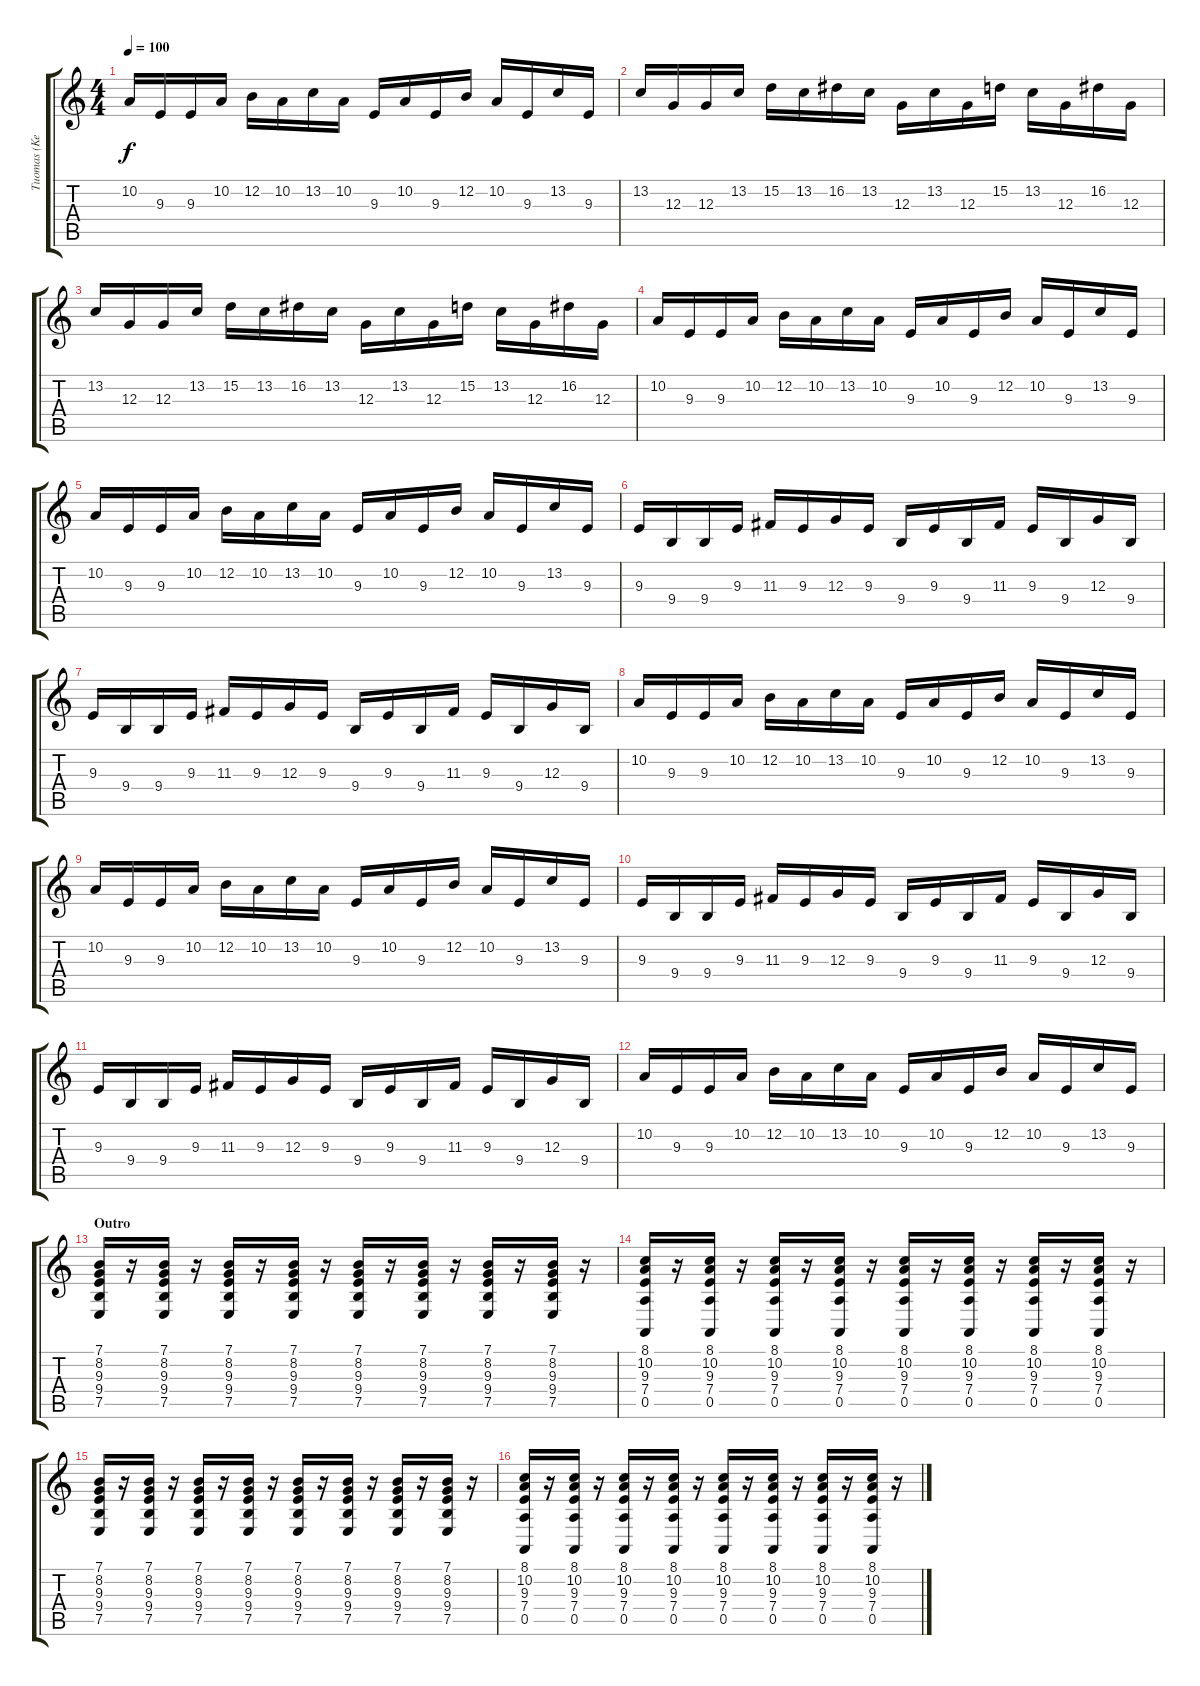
\track ("Tuomas (Keyboards)" "Tuomas (Ke") {instrument stringensemble1}
\staff {score tabs}
\tuning (E4 B3 G3 D3 A2 E2) {hide}
\ts (4 4)
\tempo 100
\clef g2
\ks c
10.2.16{dy f} 9.3.16 9.3.16 10.2.16 12.2.16 10.2.16 13.2.16 10.2.16 9.3.16 10.2.16 9.3.16 12.2.16 10.2.16 9.3.16 13.2.16 9.3.16 |
13.2.16 12.3.16 12.3.16 13.2.16 15.2.16 13.2.16 16.2.16 13.2.16 12.3.16 13.2.16 12.3.16 15.2.16 13.2.16 12.3.16 16.2.16 12.3.16 |
13.2.16 12.3.16 12.3.16 13.2.16 15.2.16 13.2.16 16.2.16 13.2.16 12.3.16 13.2.16 12.3.16 15.2.16 13.2.16 12.3.16 16.2.16 12.3.16 |
10.2.16 9.3.16 9.3.16 10.2.16 12.2.16 10.2.16 13.2.16 10.2.16 9.3.16 10.2.16 9.3.16 12.2.16 10.2.16 9.3.16 13.2.16 9.3.16 |
10.2.16 9.3.16 9.3.16 10.2.16 12.2.16 10.2.16 13.2.16 10.2.16 9.3.16 10.2.16 9.3.16 12.2.16 10.2.16 9.3.16 13.2.16 9.3.16 |
9.3.16 9.4.16 9.4.16 9.3.16 11.3.16 9.3.16 12.3.16 9.3.16 9.4.16 9.3.16 9.4.16 11.3.16 9.3.16 9.4.16 12.3.16 9.4.16 |
9.3.16 9.4.16 9.4.16 9.3.16 11.3.16 9.3.16 12.3.16 9.3.16 9.4.16 9.3.16 9.4.16 11.3.16 9.3.16 9.4.16 12.3.16 9.4.16 |
10.2.16 9.3.16 9.3.16 10.2.16 12.2.16 10.2.16 13.2.16 10.2.16 9.3.16 10.2.16 9.3.16 12.2.16 10.2.16 9.3.16 13.2.16 9.3.16 |
10.2.16 9.3.16 9.3.16 10.2.16 12.2.16 10.2.16 13.2.16 10.2.16 9.3.16 10.2.16 9.3.16 12.2.16 10.2.16 9.3.16 13.2.16 9.3.16 |
9.3.16 9.4.16 9.4.16 9.3.16 11.3.16 9.3.16 12.3.16 9.3.16 9.4.16 9.3.16 9.4.16 11.3.16 9.3.16 9.4.16 12.3.16 9.4.16 |
9.3.16 9.4.16 9.4.16 9.3.16 11.3.16 9.3.16 12.3.16 9.3.16 9.4.16 9.3.16 9.4.16 11.3.16 9.3.16 9.4.16 12.3.16 9.4.16 |
10.2.16 9.3.16 9.3.16 10.2.16 12.2.16 10.2.16 13.2.16 10.2.16 9.3.16 10.2.16 9.3.16 12.2.16 10.2.16 9.3.16 13.2.16 9.3.16 |
\section ("" "Outro")
(7.1 8.2 9.3 9.4 7.5).16{volume 12 instrument stringensemble1} r.16 (7.1 8.2 9.3 9.4 7.5).16 r.16 (7.1 8.2 9.3 9.4 7.5).16 r.16 (7.1 8.2 9.3 9.4 7.5).16 r.16 (7.1 8.2 9.3 9.4 7.5).16 r.16 (7.1 8.2 9.3 9.4 7.5).16 r.16 (7.1 8.2 9.3 9.4 7.5).16 r.16 (7.1 8.2 9.3 9.4 7.5).16 r.16 |
(8.1 10.2 9.3 7.4 0.5).16 r.16 (8.1 10.2 9.3 7.4 0.5).16 r.16 (8.1 10.2 9.3 7.4 0.5).16 r.16 (8.1 10.2 9.3 7.4 0.5).16 r.16 (8.1 10.2 9.3 7.4 0.5).16 r.16 (8.1 10.2 9.3 7.4 0.5).16 r.16 (8.1 10.2 9.3 7.4 0.5).16 r.16 (8.1 10.2 9.3 7.4 0.5).16 r.16 |
(7.1 8.2 9.3 9.4 7.5).16{volume 12 instrument stringensemble1} r.16 (7.1 8.2 9.3 9.4 7.5).16 r.16 (7.1 8.2 9.3 9.4 7.5).16 r.16 (7.1 8.2 9.3 9.4 7.5).16 r.16 (7.1 8.2 9.3 9.4 7.5).16 r.16 (7.1 8.2 9.3 9.4 7.5).16 r.16 (7.1 8.2 9.3 9.4 7.5).16 r.16 (7.1 8.2 9.3 9.4 7.5).16 r.16 |
(8.1 10.2 9.3 7.4 0.5).16 r.16 (8.1 10.2 9.3 7.4 0.5).16 r.16 (8.1 10.2 9.3 7.4 0.5).16 r.16 (8.1 10.2 9.3 7.4 0.5).16 r.16 (8.1 10.2 9.3 7.4 0.5).16 r.16 (8.1 10.2 9.3 7.4 0.5).16 r.16 (8.1 10.2 9.3 7.4 0.5).16 r.16 (8.1 10.2 9.3 7.4 0.5).16 r.16
